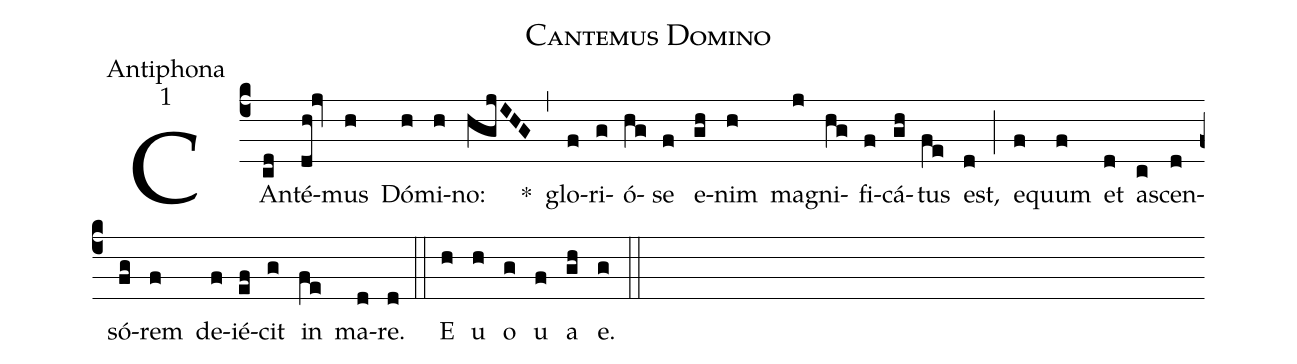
name:Cantemus Domino;
office-part:Antiphona;
mode:1;
%%
(c4) CAn(cd)té(dh!jv)mus(h) Dó(h)mi(h)no:(hgjIHG) *(,) glo(f)ri(g)ó(hg)se(f) e(gh)nim(h) ma(j)gni(hg)fi(f)cá(gh)tus(fe) est,(d) (;) e(f)quum(f) et(d) a(c)scen(d)só(fg)rem(f) de(f)ié(ef)cit(g) in(fe) ma(d)re.(d) (::) E(h) u(h) o(g) u(f) a(gh) e.(g) (::)
